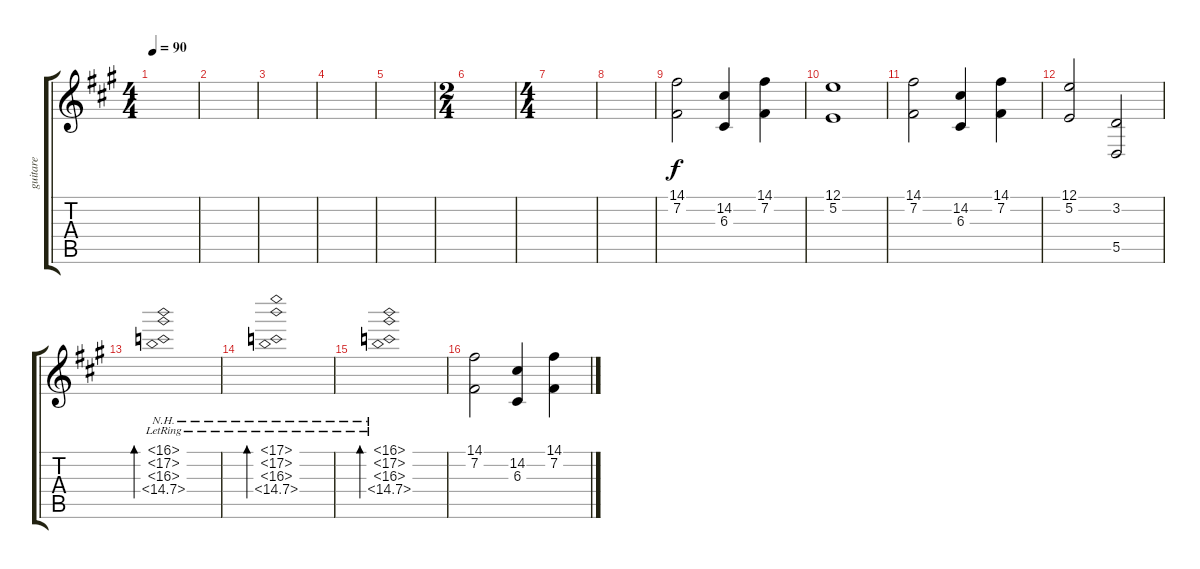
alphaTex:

\track ("guitare" "guitare") {instrument pizzicatostrings}
\staff {score tabs}
\tuning (E4 B3 G3 D3 A2 E2) {hide}
\ts (4 4)
\tempo 90
\clef g2
\ks f#minor
|
|
|
|
|
\ts (2 4)
|
\ts (4 4)
|
|
(14.1 7.2).2 (14.2 6.3).4 (14.1 7.2).4 |
(12.1 5.2).1 |
(14.1 7.2).2 (14.2 6.3).4 (14.1 7.2).4 |
(12.1 5.2).2 (3.2 5.5).2 |
(16.1{nh lr} 17.2{nh lr} 16.3{nh lr} 14.4{nh lr}).1{bd 240} |
(17.1{nh lr} 17.2{nh lr} 16.3{nh lr} 14.4{nh lr}).1{bd 240} |
(16.1{nh lr} 17.2{nh lr} 16.3{nh lr} 14.4{nh lr}).1{bd 240} |
(14.1 7.2).2 (14.2 6.3).4 (14.1 7.2).4
